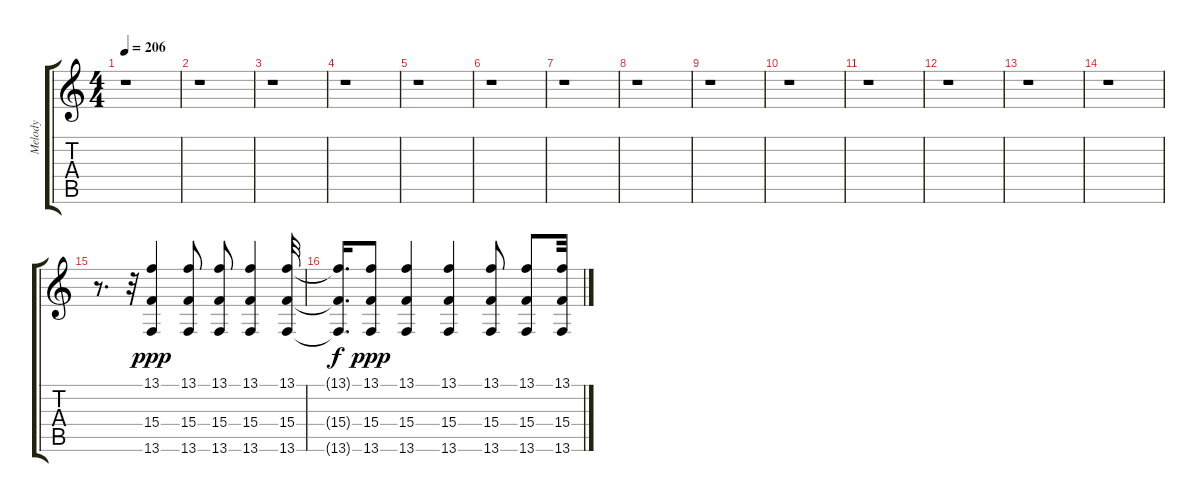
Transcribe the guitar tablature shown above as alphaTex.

\track ("Melody" "Melody") {instrument lead2sawtooth}
\staff {score tabs}
\tuning (E4 B3 G3 D3 A2 E2) {hide}
\ts (4 4)
\tempo 206
\clef g2
\ks c
r.1{dy f} |
r.1 |
r.1 |
r.1 |
r.1 |
r.1 |
r.1 |
r.1 |
r.1 |
r.1 |
r.1 |
r.1 |
r.1 |
r.1 |
r.8{d} r.32 (13.1 15.4 13.6).4{dy ppp} (13.1 15.4 13.6).8 (13.1 15.4 13.6).8 (13.1 15.4 13.6).4 (13.1 15.4 13.6).32 |
(13.1{t} 15.4{t} 13.6{t}).16{d dy f} (13.1 15.4 13.6).8{dy ppp} (13.1 15.4 13.6).4 (13.1 15.4 13.6).4 (13.1 15.4 13.6).8 (13.1 15.4 13.6).8 (13.1 15.4 13.6).32
